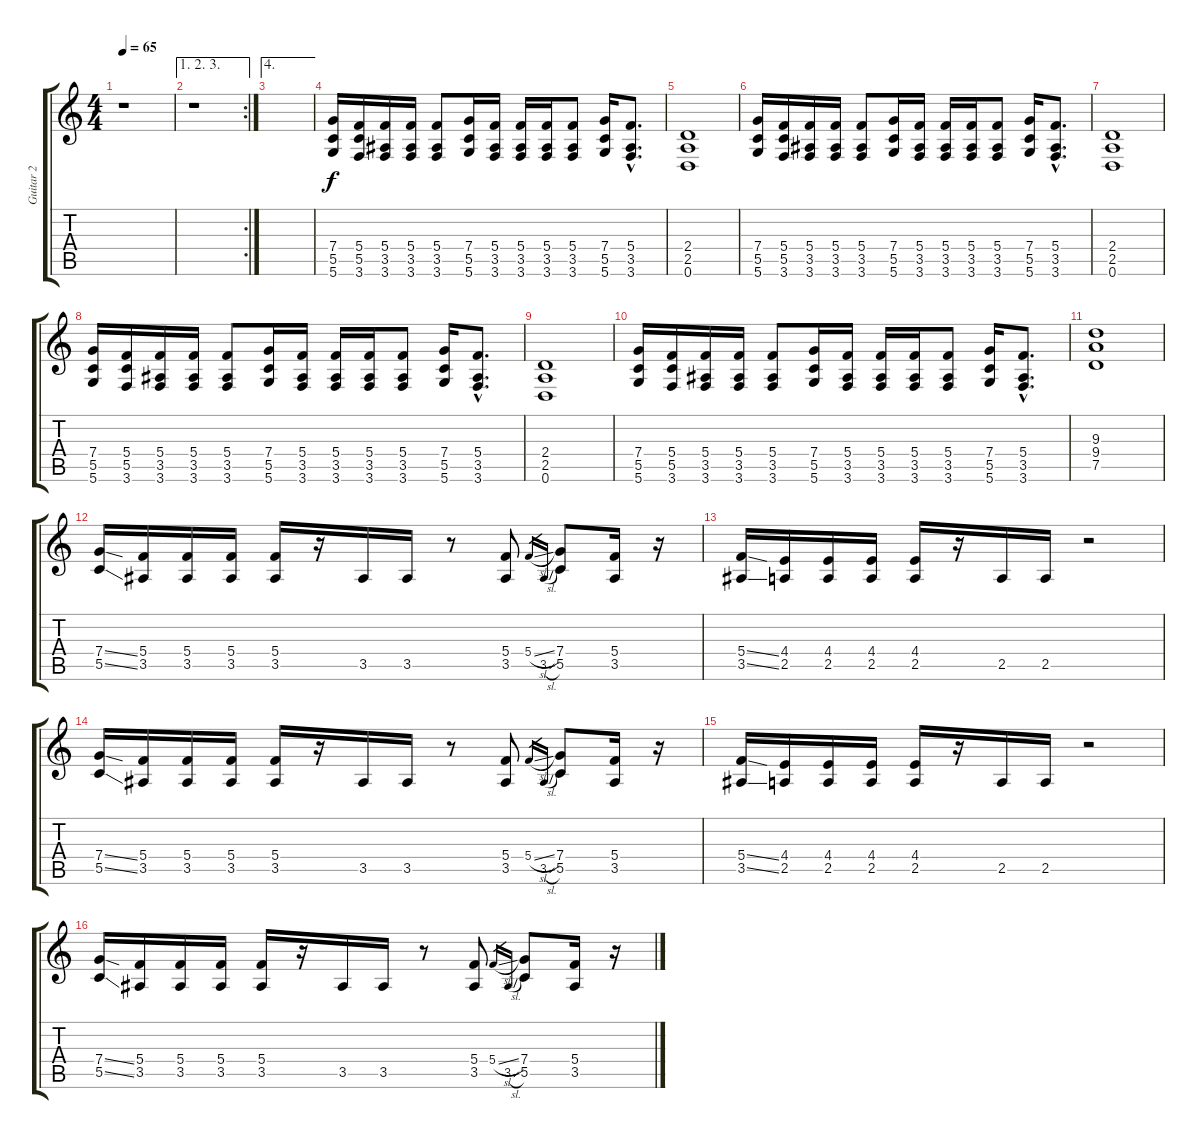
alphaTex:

\track ("Guitar 2" "Guitar 2") {instrument distortionguitar}
\staff {score tabs}
\tuning (D4 A3 F3 C3 G2 D2) {hide}
\ts (4 4)
\tempo 65
\clef g2
\ks c
r.1{dy f instrument distortionguitar} |
\ae (1 2 3)
\rc 2
r.1 |
\ae 4
|
(7.4 5.5 5.6).16{balance 12} (5.4 5.5 3.6).16 (5.4 3.5 3.6).16 (5.4 3.5 3.6).16 (5.4 3.5 3.6).8 (7.4 5.5 5.6).16 (5.4 3.5 3.6).16 (5.4 3.5 3.6).16 (5.4 3.5 3.6).16 (5.4 3.5 3.6).8 (7.4 5.5 5.6).16 (5.4{hac} 3.5{hac} 3.6{hac}).8{d} |
(2.4 2.5 0.6).1 |
(7.4 5.5 5.6).16 (5.4 5.5 3.6).16 (5.4 3.5 3.6).16 (5.4 3.5 3.6).16 (5.4 3.5 3.6).8 (7.4 5.5 5.6).16 (5.4 3.5 3.6).16 (5.4 3.5 3.6).16 (5.4 3.5 3.6).16 (5.4 3.5 3.6).8 (7.4 5.5 5.6).16 (5.4{hac} 3.5{hac} 3.6{hac}).8{d} |
(2.4 2.5 0.6).1 |
(7.4 5.5 5.6).16 (5.4 5.5 3.6).16 (5.4 3.5 3.6).16 (5.4 3.5 3.6).16 (5.4 3.5 3.6).8 (7.4 5.5 5.6).16 (5.4 3.5 3.6).16 (5.4 3.5 3.6).16 (5.4 3.5 3.6).16 (5.4 3.5 3.6).8 (7.4 5.5 5.6).16 (5.4{hac} 3.5{hac} 3.6{hac}).8{d} |
(2.4 2.5 0.6).1 |
(7.4 5.5 5.6).16 (5.4 5.5 3.6).16 (5.4 3.5 3.6).16 (5.4 3.5 3.6).16 (5.4 3.5 3.6).8 (7.4 5.5 5.6).16 (5.4 3.5 3.6).16 (5.4 3.5 3.6).16 (5.4 3.5 3.6).16 (5.4 3.5 3.6).8 (7.4 5.5 5.6).16 (5.4{hac} 3.5{hac} 3.6{hac}).8{d} |
(9.3 9.4 7.5).1 |
(7.4{ss} 5.5{ss}).16{balance 8} (5.4 3.5).16 (5.4 3.5).16 (5.4 3.5).16 (5.4 3.5).16 r.16 3.5.16 3.5.16 r.8 (5.4 3.5).8 5.4{sl}.16{gr} 3.5{sl}.16{gr} (7.4 5.5).8 (5.4 3.5).16 r.16 |
(5.4{ss} 3.5{ss}).16 (4.4 2.5).16 (4.4 2.5).16 (4.4 2.5).16 (4.4 2.5).16 r.16 2.5.16 2.5.16 r.2 |
(7.4{ss} 5.5{ss}).16 (5.4 3.5).16 (5.4 3.5).16 (5.4 3.5).16 (5.4 3.5).16 r.16 3.5.16 3.5.16 r.8 (5.4 3.5).8 5.4{sl}.16{gr} 3.5{sl}.16{gr} (7.4 5.5).8 (5.4 3.5).16 r.16 |
(5.4{ss} 3.5{ss}).16 (4.4 2.5).16 (4.4 2.5).16 (4.4 2.5).16 (4.4 2.5).16 r.16 2.5.16 2.5.16 r.2 |
(7.4{ss} 5.5{ss}).16 (5.4 3.5).16 (5.4 3.5).16 (5.4 3.5).16 (5.4 3.5).16 r.16 3.5.16 3.5.16 r.8 (5.4 3.5).8 5.4{sl}.16{gr} 3.5{sl}.16{gr} (7.4 5.5).8 (5.4 3.5).16 r.16
